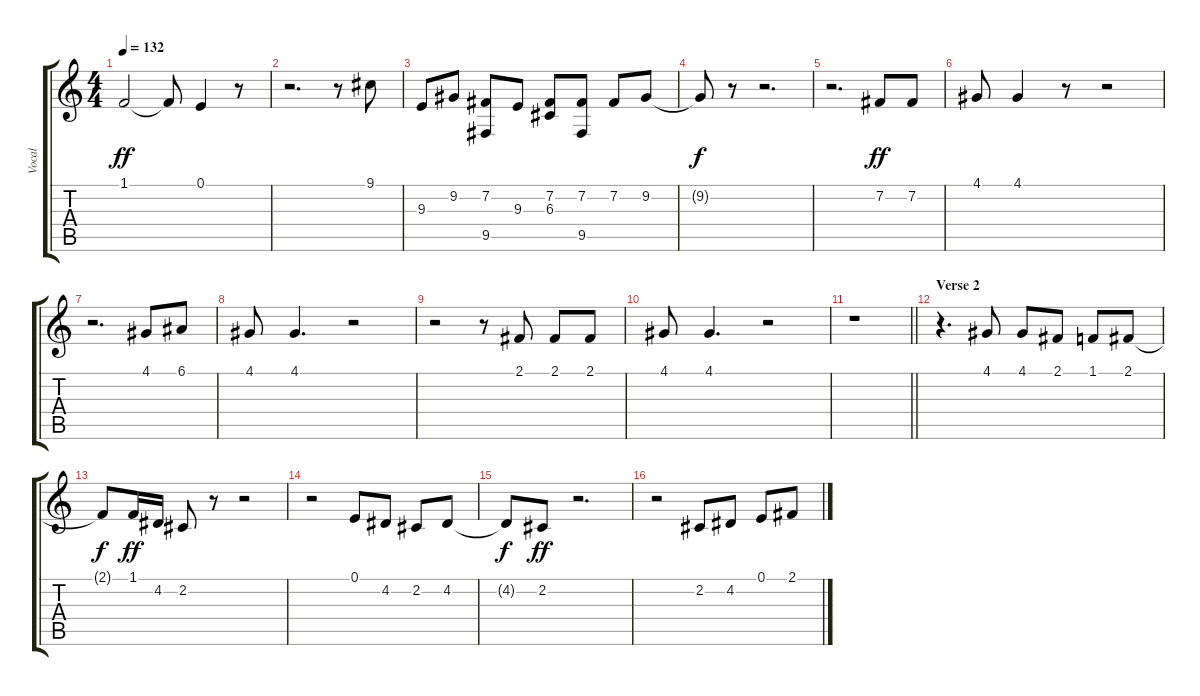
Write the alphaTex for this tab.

\track ("Vocal" "Vocal") {instrument lead6voice}
\staff {score tabs}
\tuning (E4 B3 G3 D3 A2 E2) {hide}
\ts (4 4)
\tempo 132
\clef g2
\ks c
1.1.2{dy ff} 1.1{t}.8 0.1.4 r.8 |
r.2{d} r.8 9.1.8 |
9.3.8 9.2.8 (7.2 9.5).8 9.3.8 (7.2 6.3).8 (7.2 9.5).8 7.2.8 9.2.8 |
9.2{t}.8{dy f} r.8 r.2{d} |
r.2{d} 7.2.8{dy ff} 7.2.8 |
4.1.8 4.1.4 r.8 r.2 |
r.2{d} 4.1.8 6.1.8 |
4.1.8 4.1.4{d} r.2 |
r.2 r.8 2.1.8 2.1.8 2.1.8 |
4.1.8 4.1.4{d} r.2 |
\barLineRight lightlight
r.1 |
\section ("" "Verse 2")
r.4{d} 4.1.8 4.1.8 2.1.8 1.1.8 2.1.8 |
2.1{t}.8{dy f} 1.1.16{dy ff} 4.2.16 2.2.8 r.8 r.2 |
r.2 0.1.8 4.2.8 2.2.8 4.2.8 |
4.2{t}.8{dy f} 2.2.8{dy ff} r.2{d} |
r.2 2.2.8 4.2.8 0.1.8 2.1.8
